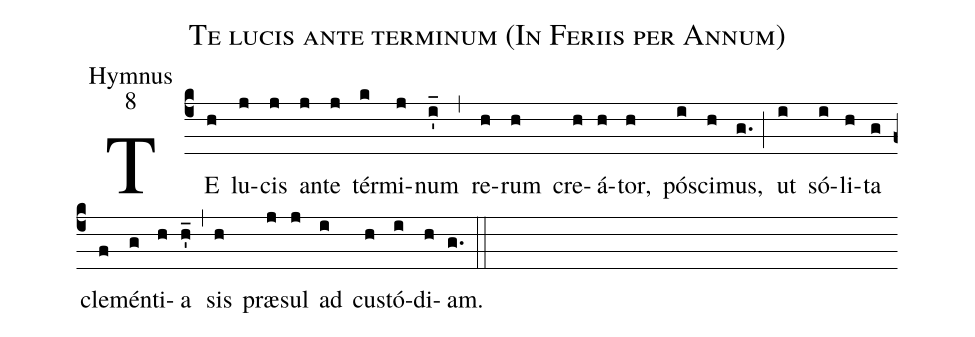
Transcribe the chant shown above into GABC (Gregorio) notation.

name:Te lucis ante terminum (In Feriis per Annum);
office-part:Hymnus;
mode:8;
%%
(c4) TE(h) lu(j)cis(j) an(j)te(j) tér(k)mi(j)num(i'_) (,)
re(h)rum(h) cre(h)á(h)tor,(h) pós(i)ci(h)mus,(g.) (;)
ut(i) só(i)li(h)ta(g) cle(f)mén(g)ti(h)a(h'_) (,)
sis(h) præ(j)sul(j) ad(i) cus(h)tó(i)di(h)am.(g.) (::)
